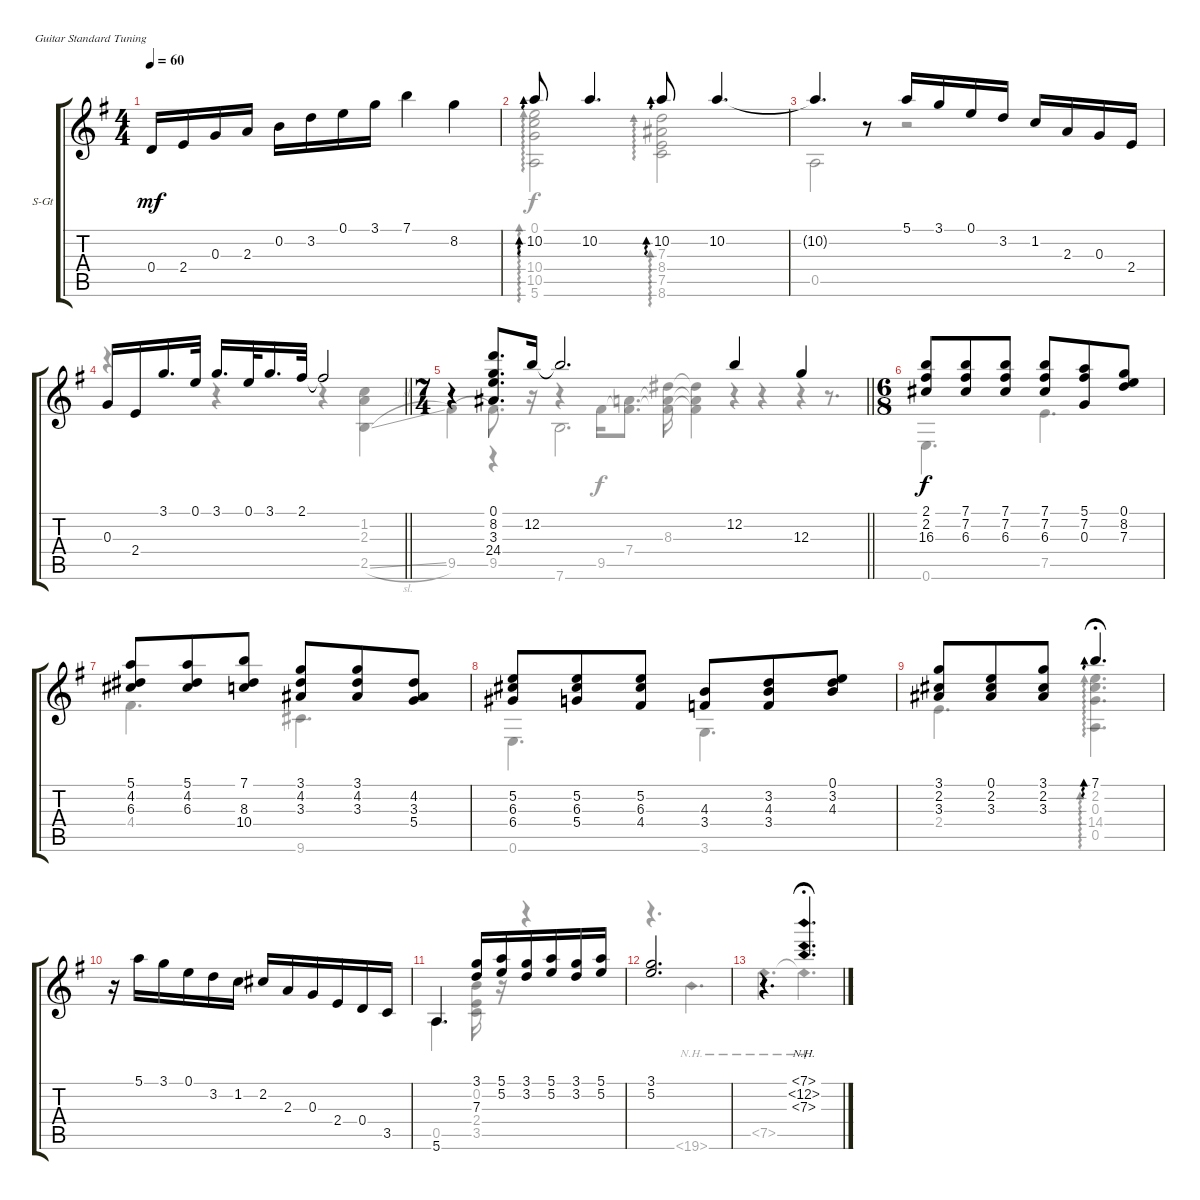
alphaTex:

\defaultSystemsLayout 4
\bracketExtendMode groupsimilarinstruments
\firstSystemTrackNameOrientation horizontal
\otherSystemsTrackNameOrientation horizontal
\track ("Steel Guitar" "S-Gt") {instrument acousticguitarsteel}
\staff {score tabs}
\tuning (E4 B3 G3 D3 A2 E2)
\voice
\ts (4 4)
\tempo 60
\clef g2
\ks eminor
0.4.16{dy mf} 2.4.16 0.3.16 2.3.16 0.2.16 3.2.16 0.1.16 3.1.16 7.1.4 8.2.4 |
10.2.8{ad 0} 10.2.4{d} 10.2.8{ad 0} 10.2.4{d} |
10.2{t}.4{d} r.8 5.1.16 3.1.16 0.1.16 3.2.16 1.2.16 2.3.16 0.3.16 2.4.16 |
\barLineRight lightlight
0.3.16 2.4.16 3.1.16{d} 0.1.32 3.1.16{d} 0.1.32 3.1.16{d} 2.1.32 2.1{t}.2 |
\ts (7 4)
\barLineRight lightlight
r.4 (3.3 0.1 8.2 24.4).8{d} 12.2.16 12.2{t}.2{d} 12.2.4 12.3.4 |
\ts (6 8)
(2.2 2.1 16.3).8{dy f} (7.1 7.2 6.3).8 (6.3 7.2 7.1).8 (7.1 7.2 6.3).8 (0.3 7.2 5.1).8 (8.2 0.1 7.3).8 |
(6.3 4.2 5.1).8 (5.1 4.2 6.3).8 (7.1 8.3 10.4).8 (4.2 3.1 3.3).8 (3.3 4.2 3.1).8 (3.3 5.4 4.2).8 |
(6.4 6.3 5.2).8 (5.4 6.3 5.2).8 (4.4 6.3 5.2).8 (3.4 4.3).8 (3.4 4.3 3.2).8 (4.3 3.2 0.1).8 |
(3.3 2.2 3.1).8 (3.3 2.2 0.1).8 (3.3 2.2 3.1).8 7.1.4{d ad 0 fermata (medium 0.5)} |
r.16 5.1.16 3.1.16 0.1.16 3.2.16 1.2.16 2.2.16 2.3.16 0.3.16 2.4.16 0.4.16 3.5.16 |
5.6.4{d} (7.3 3.1).16 (5.1 5.2).16 (3.2 3.1).16 (5.1 5.2).16 (3.2 3.1).16 (5.1 5.2).16 |
(5.2 3.1).2{d} |
r.4{d} (12.2{nh} 7.1{nh} 7.3{nh}).4{d fermata (medium 0.5)}
\voice
\clef g2
\ottava regular
\simile none
\ks eminor
|
(0.1 10.4 10.5 5.6).2{ad 0} (8.6 7.5 8.4 7.3).2{ad 0} |
0.5.2 r.2 |
\barLineRight lightlight
r.4 r.4 r.4 (2.5{sl} 1.2 2.3).4 |
\barLineRight lightlight
9.5.4{legatoorigin} 9.5.8{d} r.16 7.6.2{d} r.4 r.4 |
0.6.4{d dy f} 7.5.4{d} |
4.4.4{d} 9.6.4{d} |
0.6.4{d} 3.6.4{d} |
2.4.4{d} (0.5 0.3 2.2 14.4).4{d ad 0 fermata (medium 0.5)} |
|
0.5.4{d} (0.2 2.4 3.5).16 r.16 r.4 |
r.4{d} 19.6{nh}.4{d} |
7.5{nh}.4{d} 7.5{nh t}.4{d fermata (medium 0.5)}
\voice
\clef g2
\ottava regular
\simile none
\ks eminor
|
|
|
\barLineRight lightlight
|
\barLineRight lightlight
r.4 r.4 r.4 9.5.16 (7.4 9.5{t}).8{d} (8.3 7.4{t} 9.5{t}).16 (8.3{t} 7.4{t} 9.5{t}).4 r.4 r.8{d} |
|
|
|
|
|
|
|
